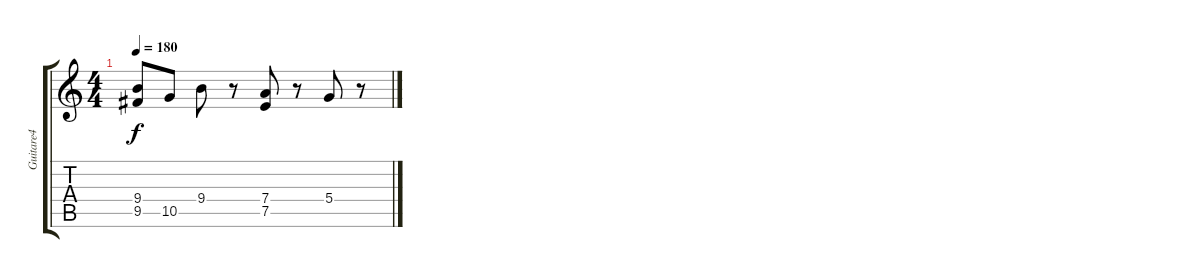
\track ("Guitare4" "Guitare4") {instrument distortionguitar}
\staff {score tabs}
\tuning (E4 B3 G3 D3 A2 E2) {hide}
\ts (4 4)
\tempo 180
\clef g2
\ks c
(9.4 9.5).8{dy f} 10.5.8 9.4.8 r.8 (7.4 7.5).8 r.8 5.4.8 r.8
